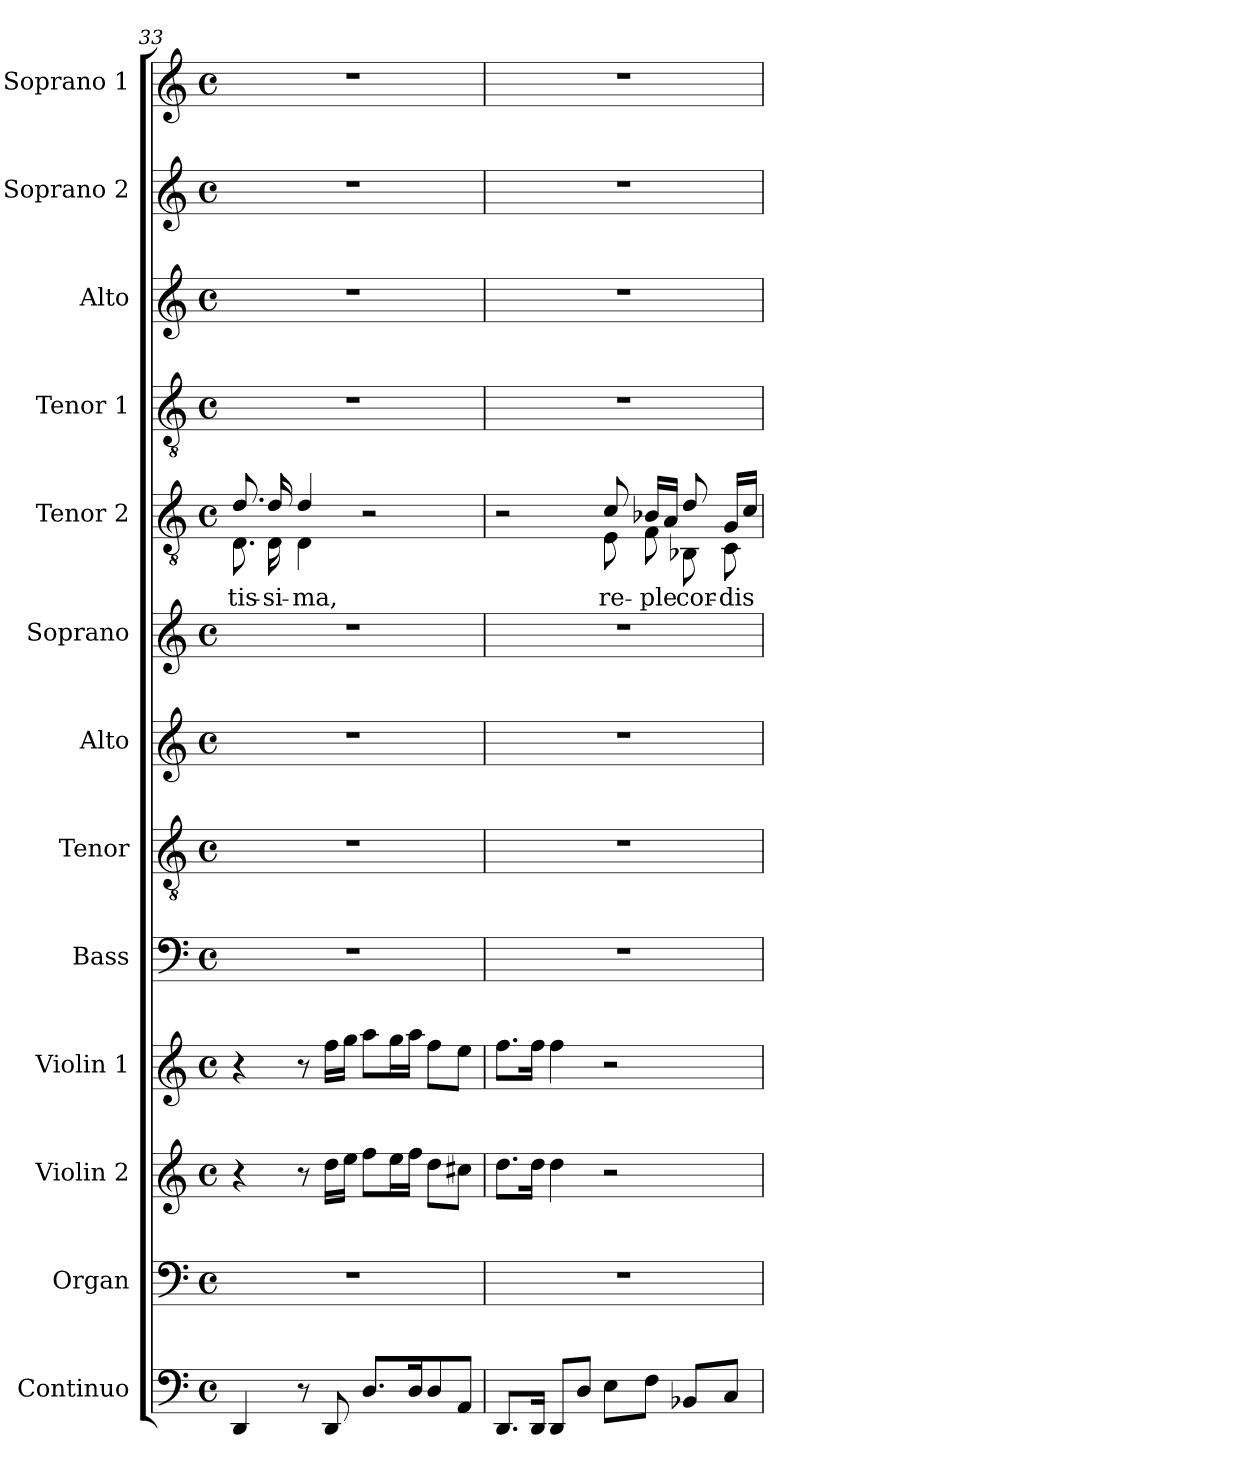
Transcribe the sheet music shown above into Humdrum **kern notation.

**kern	**kern	**kern	**kern	**kern	**kern	**kern	**kern	**kern	**text	**kern	**kern	**kern	**kern
*part13	*part12	*part11	*part10	*part9	*part8	*part7	*part6	*part5	*part5	*part4	*part3	*part2	*part1
*staff13	*staff12	*staff11	*staff10	*staff9	*staff8	*staff7	*staff6	*staff5	*staff5	*staff4	*staff3	*staff2	*staff1
*I"Continuo	*I"Organ	*I"Violin 2	*I"Violin 1	*I"Bass	*I"Tenor	*I"Alto	*I"Soprano	*I"Tenor 2	*	*I"Tenor 1	*I"Alto	*I"Soprano 2	*I"Soprano 1
*I'Cont.	*I'Org.	*I'Vln. 2	*I'Vln. 1	*I'B.	*I'T.	*I'A.	*I'S.	*I'T2.	*	*I'T1.	*I'A.	*I'S2.	*I'S1.
*clefF4	*clefF4	*clefG2	*clefG2	*clefF4	*clefGv2	*clefG2	*clefG2	*clefGv2	*	*clefGv2	*clefG2	*clefG2	*clefG2
*	*	*	*	*	*ITrd7c12	*	*	*ITrd7c12	*	*ITrd7c12	*	*	*
*k[]	*k[]	*k[]	*k[]	*k[]	*k[]	*k[]	*k[]	*k[]	*	*k[]	*k[]	*k[]	*k[]
*C:	*C:	*C:	*C:	*C:	*C:	*C:	*C:	*C:	*	*C:	*C:	*C:	*C:
*M4/4	*M4/4	*M4/4	*M4/4	*M4/4	*M4/4	*M4/4	*M4/4	*M4/4	*	*M4/4	*M4/4	*M4/4	*M4/4
*met(c)	*met(c)	*met(c)	*met(c)	*met(c)	*met(c)	*met(c)	*met(c)	*met(c)	*	*met(c)	*met(c)	*met(c)	*met(c)
=33	=33	=33	=33	=33	=33	=33	=33	=33	=33	=33	=33	=33	=33
!	!	!	!	!	!	!	!	!	!LO:LY:b:color=#000000	!	!	!	!
*	*	*	*	*	*	*	*	*^	*	*	*	*	*
4DDi/	1r	4r	4r	1r	1r	1r	1r	8.Di/	8.DDi\	-tis-	1r	1r	1r	1r
!	!	!	!	!	!	!	!	!	!	!LO:LY:b:color=#000000	!	!	!	!
.	.	.	.	.	.	.	.	16Di/	16DDi\	-si-	.	.	.	.
!	!	!	!	!	!	!	!	!	!	!LO:LY:b:color=#000000	!	!	!	!
8r	.	8r	8r	.	.	.	.	4Di/	4DDi\	-ma,	.	.	.	.
8DDi/	.	16ddi\LL	16ffi\LL	.	.	.	.	.	.	.	.	.	.	.
.	.	16eei\JJ	16ggi\JJ	.	.	.	.	.	.	.	.	.	.	.
8.Di/L	.	8ffi\L	8aai\L	.	.	.	.	2r	2ryy	.	.	.	.	.
.	.	16eei\L	16ggi\L	.	.	.	.	.	.	.	.	.	.	.
16Di/k	.	16ffi\JJ	16aai\JJ	.	.	.	.	.	.	.	.	.	.	.
8Di/	.	8ddi\L	8ffi\L	.	.	.	.	.	.	.	.	.	.	.
8AAi/J	.	8cc#Xi\J	8eei\J	.	.	.	.	.	.	.	.	.	.	.
=34	=34	=34	=34	=34	=34	=34	=34	=34	=34	=34	=34	=34	=34	=34
8.DDi/L	1r	8.ddi\L	8.ffi\L	1r	1r	1r	1r	2r	2ryy	.	1r	1r	1r	1r
16DDi/Jk	.	16ddi\Jk	16ffi\Jk	.	.	.	.	.	.	.	.	.	.	.
8DDi/L	.	4ddi\	4ffi\	.	.	.	.	.	.	.	.	.	.	.
8Di/J	.	.	.	.	.	.	.	.	.	.	.	.	.	.
!	!	!	!	!	!	!	!	!	!	!LO:LY:b:color=#000000	!	!	!	!
8Ei\L	.	2r	2r	.	.	.	.	8Ci/	8EEi\	re-	.	.	.	.
!	!	!	!	!	!	!	!	!	!	!LO:LY:b:color=#000000	!	!	!	!
8Fi\J	.	.	.	.	.	.	.	16BB-Xi/LL	8FFi\	-ple	.	.	.	.
.	.	.	.	.	.	.	.	16AAi/JJ	.	.	.	.	.	.
!	!	!	!	!	!	!	!	!	!	!LO:LY:b:color=#000000	!	!	!	!
8BB-Xi/L	.	.	.	.	.	.	.	8Di/	8BBB-Xi\	cor-	.	.	.	.
!	!	!	!	!	!	!	!	!	!	!LO:LY:b:color=#000000	!	!	!	!
8Ci/J	.	.	.	.	.	.	.	16GGi/LL	8CCi\	-dis	.	.	.	.
.	.	.	.	.	.	.	.	16Ci/JJ	.	.	.	.	.	.
*	*	*	*	*	*	*	*	*v	*v	*	*	*	*	*
=	=	=	=	=	=	=	=	=	=	=	=	=	=
*-	*-	*-	*-	*-	*-	*-	*-	*-	*-	*-	*-	*-	*-
